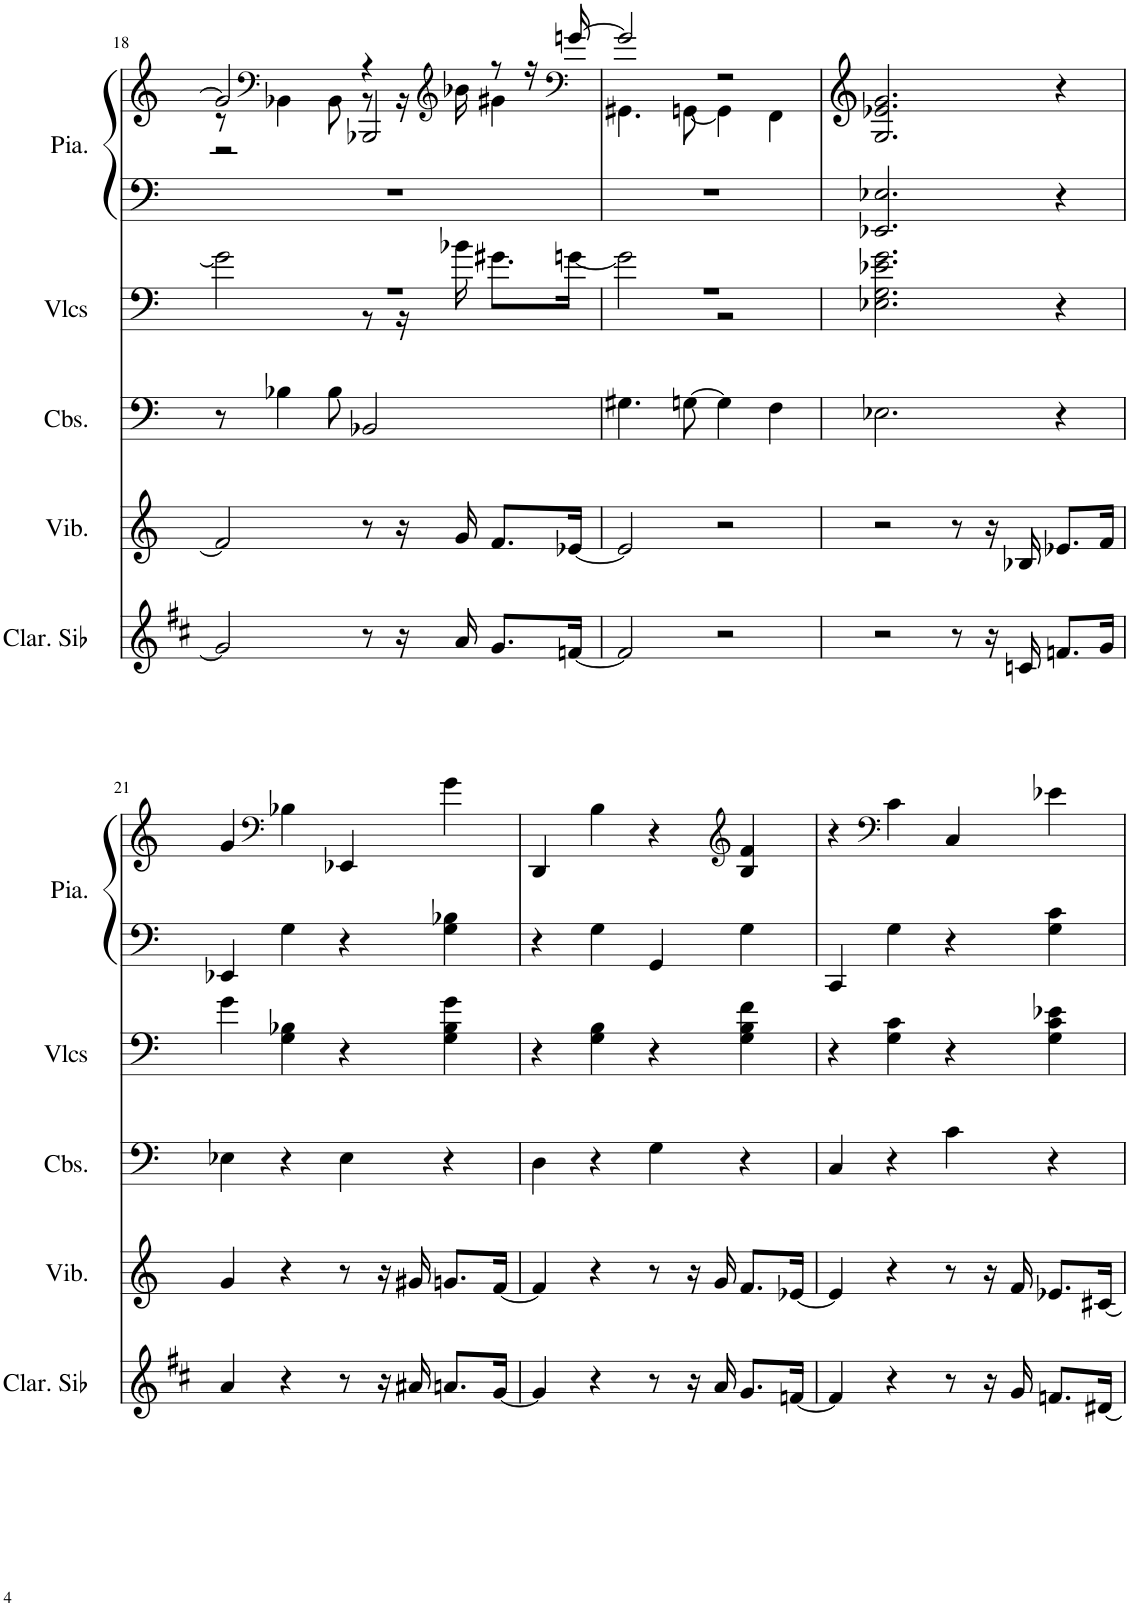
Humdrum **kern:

**kern	**kern	**kern	**kern	**kern	**kern
*part5	*part4	*part3	*part2	*part1	*part1
*staff6	*staff5	*staff4	*staff3	*staff2	*staff1
*I"Clarinette en Sib	*I"Vibraphone, Vibraphone	*I"Contrebasses, String Ensemble 1	*I"Violoncelles, String Ensemble 1	*I"Piano, Acoustic Grand Piano	*
*I'Clar. Sib	*I'Vib.	*I'Cbs.	*I'Vlcs	*I'Pia.	*
!!LO:PB:g=z
*clefG2	*clefG2	*clefF4	*clefF4	*clefF4	*clefG2
*Trd1c2	*	*Trd7c12	*	*	*
*k[f#c#]	*k[]	*k[]	*k[]	*k[]	*k[]
*M4/4	*M4/4	*M4/4	*M4/4	*M4/4	*M4/4
=18	=18	=18	=18	=18	=18
*	*	*	*^	*	*^
*	*	*	*	*	*	*	*^
2g/]	2f/]	8r	1r	2g#\]	1r	2g#/]	8r	2r
*	*	*	*	*	*	*clefF4	*	*
.	.	4B-X\	.	.	.	.	4BB-X\	.
.	.	8B-\	.	.	.	.	8BB-\	.
8r	8r	2BB-X/	.	8r	.	4r	8r	2BBB-X/
16r	16r	.	.	16r	.	.	16r	.
*	*	*	*	*	*	*clefG2	*	*
16a/	16g/	.	.	16b-X\	.	.	16b-X\	.
8.g/L	8.f/L	.	.	8.g#X\L	.	8r	4g#X\	.
.	.	.	.	.	.	16r	.	.
*	*	*	*	*	*	*clefF4	*	*
[16fn/Jk	[16e-X/Jk	.	.	[16gn\Jk	.	[16gn/	.	.
*	*	*	*	*	*	*	*v	*v
=19	=19	=19	=19	=19	=19	=19	=19
2f/]	2e-/]	4.G#X\	1r	2g\]	1r	2g/]	4.GG#X\
.	.	[8Gn\	.	.	.	.	[8GGn\
2r	2r	4G\]	.	2r	.	2r	4GG\]
.	.	4F\	.	.	.	.	4FF\
*	*	*	*v	*v	*	*v	*v
=20	=20	=20	=20	=20	=20
2r	2r	2.E-X\	2.E-X\ 2.G\ 2.e-X\ 2.g\	2.EE-X/ 2.E-X/	2.G/ 2.e-X/ 2.g/
8r	8r	.	.	.	.
16r	16r	.	.	.	.
16cn/	16B-X/	.	.	.	.
8.fn/L	8.e-X/L	4r	4r	4r	4r
16g/Jk	16f/Jk	.	.	.	.
!!LO:LB:g=z
=21	=21	=21	=21	=21	=21
4a/	4g/	4E-X\	4g\	4EE-X/	4g/
*	*	*	*	*	*clefF4
4r	4r	4r	4G\ 4B-X\	4G\	4B-X\
8r	8r	4E-\	4r	4r	4EE-X/
16r	16r	.	.	.	.
16a#X/	16g#X/	.	.	.	.
8.an/L	8.gn/L	4r	4G\ 4B-\ 4g\	4G\ 4B-X\	4g\
[16g/Jk	[16f/Jk	.	.	.	.
=22	=22	=22	=22	=22	=22
4g/]	4f/]	4D\	4r	4r	4DD/
4r	4r	4r	4G\ 4B\	4G\	4B\
8r	8r	4G\	4r	4GG/	4r
16r	16r	.	.	.	.
16a/	16g/	.	.	.	.
*	*	*	*	*	*clefG2
8.g/L	8.f/L	4r	4G\ 4B\ 4f\	4G\	4B/ 4f/
[16fn/Jk	[16e-X/Jk	.	.	.	.
=23	=23	=23	=23	=23	=23
4f/]	4e-/]	4C/	4r	4CC/	4r
*	*	*	*	*	*clefF4
4r	4r	4r	4G\ 4c\	4G\	4c\
8r	8r	4c\	4r	4r	4C/
16r	16r	.	.	.	.
16g/	16f/	.	.	.	.
8.fn/L	8.e-X/L	4r	4G\ 4c\ 4e-X\	4G\ 4c\	4e-X\
[16d#X/Jk	[16c#X/Jk	.	.	.	.
=	=	=	=	=	=
*-	*-	*-	*-	*-	*-
